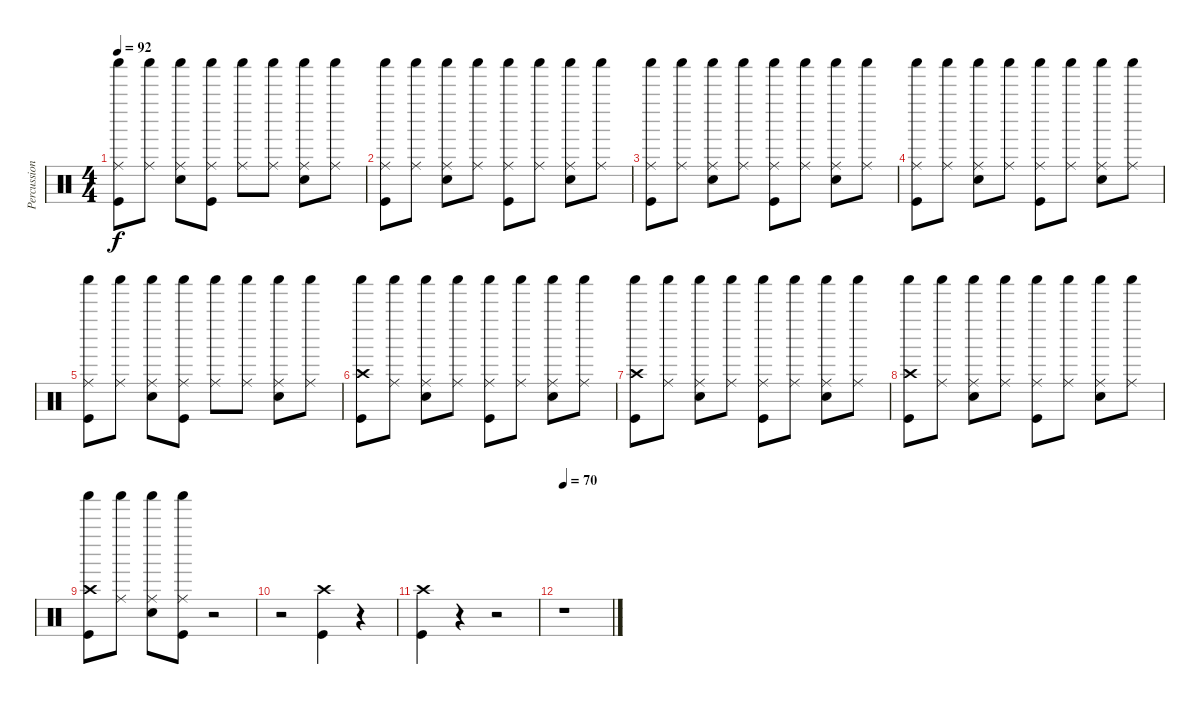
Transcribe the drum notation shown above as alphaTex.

\track ("Percussion" "Percussion") {instrument percussion}
\staff {score}
\articulation defaults
\ts (4 4)
\tempo 92
\clef neutral
\ks c
("Ride (middle)" "Kick (hit)" "Shaker (hit)").8{dy f} ("Ride (middle)" "Shaker (hit)").8 ("Ride (middle)" "Electric Snare (hit)" "Shaker (hit)").8 ("Ride (middle)" "Kick (hit)" "Shaker (hit)").8 ("Ride (middle)" "Shaker (hit)").8 ("Ride (middle)" "Shaker (hit)").8 ("Ride (middle)" "Electric Snare (hit)" "Shaker (hit)").8 ("Ride (middle)" "Shaker (hit)").8 |
("Ride (middle)" "Kick (hit)" "Shaker (hit)").8 ("Ride (middle)" "Shaker (hit)").8 ("Ride (middle)" "Electric Snare (hit)" "Shaker (hit)").8 ("Ride (middle)" "Shaker (hit)").8 ("Ride (middle)" "Kick (hit)" "Shaker (hit)").8 ("Ride (middle)" "Shaker (hit)").8 ("Ride (middle)" "Electric Snare (hit)" "Shaker (hit)").8 ("Ride (middle)" "Shaker (hit)").8 |
("Ride (middle)" "Kick (hit)" "Shaker (hit)").8 ("Ride (middle)" "Shaker (hit)").8 ("Ride (middle)" "Electric Snare (hit)" "Shaker (hit)").8 ("Ride (middle)" "Shaker (hit)").8 ("Ride (middle)" "Kick (hit)" "Shaker (hit)").8 ("Ride (middle)" "Shaker (hit)").8 ("Ride (middle)" "Electric Snare (hit)" "Shaker (hit)").8 ("Ride (middle)" "Shaker (hit)").8 |
("Ride (middle)" "Kick (hit)" "Shaker (hit)").8 ("Ride (middle)" "Shaker (hit)").8 ("Ride (middle)" "Snare (hit) 2" "Shaker (hit)").8 ("Ride (middle)" "Shaker (hit)").8 ("Ride (middle)" "Kick (hit)" "Shaker (hit)").8 ("Ride (middle)" "Shaker (hit)").8 ("Ride (middle)" "Snare (hit) 2" "Shaker (hit)").8 ("Ride (middle)" "Shaker (hit)").8 |
("Ride (middle)" "Kick (hit)" "Shaker (hit)").8 ("Ride (middle)" "Shaker (hit)").8 ("Ride (middle)" "Electric Snare (hit)" "Shaker (hit)").8 ("Ride (middle)" "Kick (hit)" "Shaker (hit)").8 ("Ride (middle)" "Shaker (hit)").8 ("Ride (middle)" "Shaker (hit)").8 ("Ride (middle)" "Electric Snare (hit)" "Shaker (hit)").8 ("Ride (middle)" "Shaker (hit)").8 |
("Crash high (hit)" "Kick (hit)" "Shaker (hit)").8 ("Ride (middle)" "Shaker (hit)").8 ("Ride (middle)" "Electric Snare (hit)" "Shaker (hit)").8 ("Ride (middle)" "Shaker (hit)").8 ("Ride (middle)" "Kick (hit)" "Shaker (hit)").8 ("Ride (middle)" "Shaker (hit)").8 ("Ride (middle)" "Electric Snare (hit)" "Shaker (hit)").8 ("Ride (middle)" "Shaker (hit)").8 |
("Crash high (hit)" "Kick (hit)" "Shaker (hit)").8 ("Ride (middle)" "Shaker (hit)").8 ("Ride (middle)" "Electric Snare (hit)" "Shaker (hit)").8 ("Ride (middle)" "Shaker (hit)").8 ("Ride (middle)" "Kick (hit)" "Shaker (hit)").8 ("Ride (middle)" "Shaker (hit)").8 ("Ride (middle)" "Electric Snare (hit)" "Shaker (hit)").8 ("Ride (middle)" "Shaker (hit)").8 |
("Crash high (hit)" "Kick (hit)" "Shaker (hit)").8 ("Ride (middle)" "Shaker (hit)").8 ("Ride (middle)" "Electric Snare (hit)" "Shaker (hit)").8 ("Ride (middle)" "Shaker (hit)").8 ("Ride (middle)" "Kick (hit)" "Shaker (hit)").8 ("Ride (middle)" "Shaker (hit)").8 ("Ride (middle)" "Electric Snare (hit)" "Shaker (hit)").8 ("Ride (middle)" "Shaker (hit)").8 |
("Crash high (hit)" "Kick (hit)" "Shaker (hit)").8 ("Ride (middle)" "Shaker (hit)").8 ("Ride (middle)" "Electric Snare (hit)" "Shaker (hit)").8 ("Ride (middle)" "Kick (hit)" "Shaker (hit)").8 r.2 |
r.2 ("Crash high (hit)" "Kick (hit)").4 r.4 |
("Crash high (hit)" "Kick (hit)").4 r.4 r.2 |
\tempo 70
r.1
